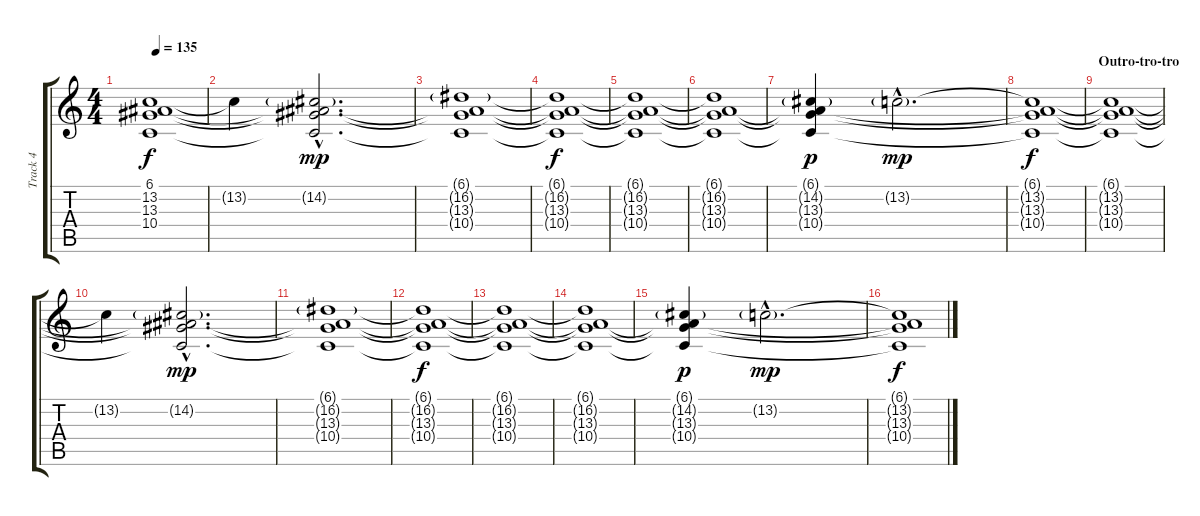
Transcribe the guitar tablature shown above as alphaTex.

\track ("Track 4" "Track 4") {instrument tangoaccordion}
\staff {score tabs}
\tuning (E4 B3 G3 D3 A2 E2) {hide}
\ts (4 4)
\tempo 135
\clef g2
\ks c
(6.1{t} 13.2{t} 13.3{t} 10.4{t}).1{dy f} |
13.2{t}.4 (6.1{hac t} 14.2{g hac} 13.3{hac t} 10.4{hac t}).2{d dy mp} |
(6.1{t} 16.2{g} 13.3{t} 10.4{t}).1 |
(6.1{t} 16.2{t} 13.3{t} 10.4{t}).1{dy f} |
(6.1{t} 16.2{t} 13.3{t} 10.4{t}).1 |
(6.1{t} 16.2{t} 13.3{t} 10.4{t}).1 |
(6.1{t} 14.2{g} 13.3{t} 10.4{t}).4{dy p} 13.2{g hac}.2{d dy mp} |
(6.1{t} 13.2{t} 13.3{t} 10.4{t}).1{dy f} |
\section ("" "Outro-tro-tro")
(6.1{t} 13.2{t} 13.3{t} 10.4{t}).1 |
13.2{t}.4 (6.1{hac t} 14.2{g hac} 13.3{hac t} 10.4{hac t}).2{d dy mp} |
(6.1{t} 16.2{g} 13.3{t} 10.4{t}).1 |
(6.1{t} 16.2{t} 13.3{t} 10.4{t}).1{dy f} |
(6.1{t} 16.2{t} 13.3{t} 10.4{t}).1 |
(6.1{t} 16.2{t} 13.3{t} 10.4{t}).1 |
(6.1{t} 14.2{g} 13.3{t} 10.4{t}).4{dy p} 13.2{g hac}.2{d dy mp} |
(6.1{t} 13.2{t} 13.3{t} 10.4{t}).1{dy f}
